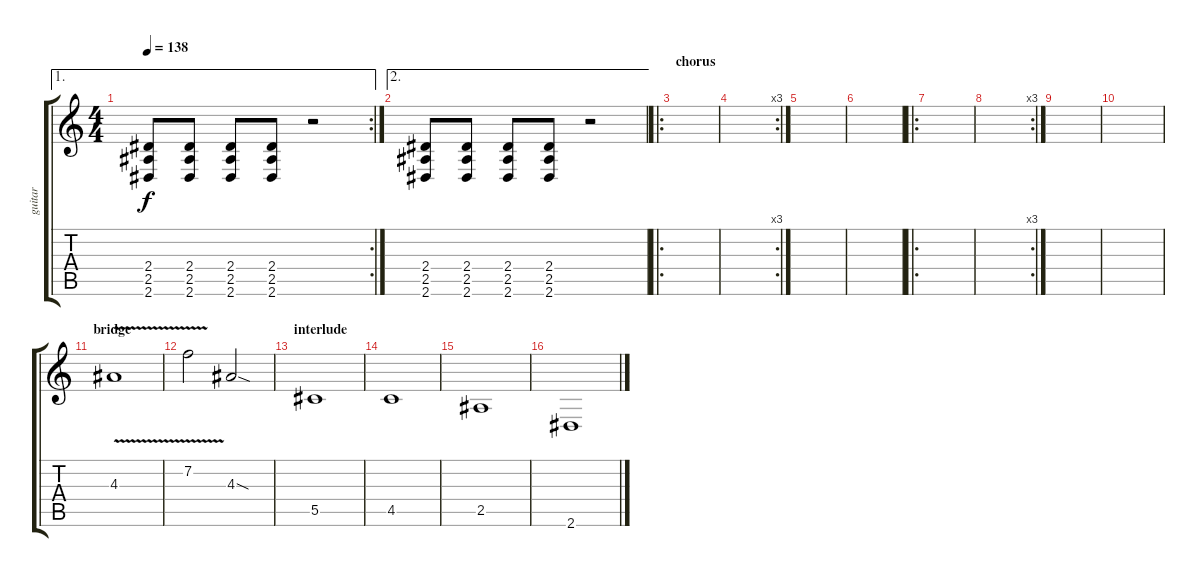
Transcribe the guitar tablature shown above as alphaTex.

\track ("guitar" "guitar") {instrument distortionguitar}
\staff {score tabs}
\tuning (Eb4 Bb3 Gb3 Db3 Ab2 Db2) {hide}
\ae 1
\rc 2
\ts (4 4)
\tempo 138
\clef g2
\ks c
(2.4 2.5 2.6).8{dy f} (2.4 2.5 2.6).8 (2.4 2.5 2.6).8 (2.4 2.5 2.6).8 r.2 |
\ae 2
(2.4 2.5 2.6).8 (2.4 2.5 2.6).8 (2.4 2.5 2.6).8 (2.4 2.5 2.6).8 r.2 |
\ro
\section ("" "chorus")
|
\rc 3
|
|
|
\ro
|
\rc 3
|
|
|
\section ("" "bridge")
4.3{v}.1 |
7.2{v}.2 4.3{sod}.2 |
\section ("" "interlude")
5.5.1 |
4.5.1 |
2.5.1 |
2.6.1
